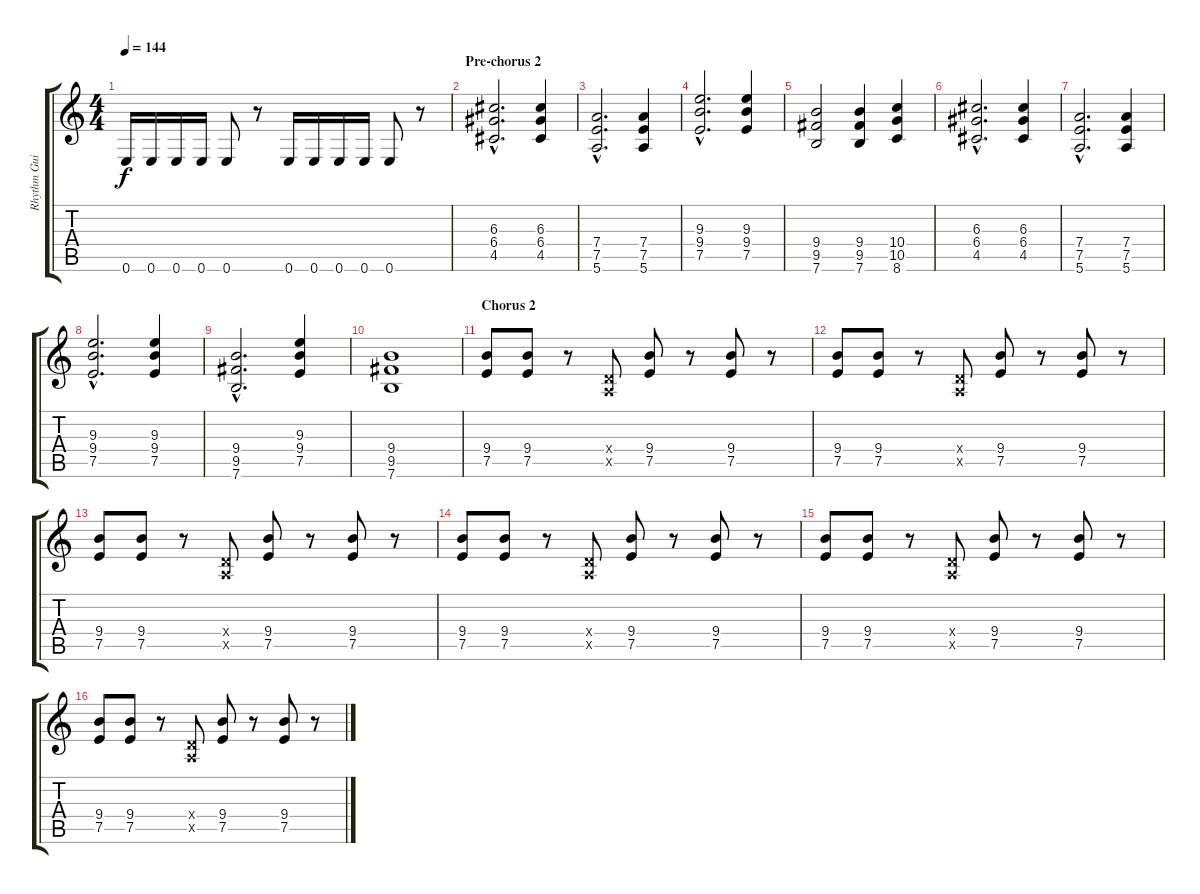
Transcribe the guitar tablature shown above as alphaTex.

\track ("Rhythm Guitar 2" "Rhythm Gui") {instrument overdrivenguitar}
\staff {score tabs}
\tuning (E4 B3 G3 D3 A2 E2) {hide}
\ts (4 4)
\tempo 144
\clef g2
\ks c
0.6.16{dy f} 0.6.16 0.6.16 0.6.16 0.6.8 r.8 0.6.16 0.6.16 0.6.16 0.6.16 0.6.8 r.8 |
\section ("" "Pre-chorus 2")
(6.3{hac} 6.4{hac} 4.5{hac}).2{d} (6.3 6.4 4.5).4 |
(7.4{hac} 7.5{hac} 5.6{hac}).2{d} (7.4 7.5 5.6).4 |
(9.3{hac} 9.4{hac} 7.5{hac}).2{d} (9.3 9.4 7.5).4 |
(9.4 9.5 7.6).2 (9.4 9.5 7.6).4 (10.4 10.5 8.6).4 |
(6.3{hac} 6.4{hac} 4.5{hac}).2{d} (6.3 6.4 4.5).4 |
(7.4{hac} 7.5{hac} 5.6{hac}).2{d} (7.4 7.5 5.6).4 |
(9.3{hac} 9.4{hac} 7.5{hac}).2{d} (9.3 9.4 7.5).4 |
(9.4{hac} 9.5{hac} 7.6{hac}).2{d} (9.3 9.4 7.5).4 |
(9.4 9.5 7.6).1 |
\section ("" "Chorus 2")
(9.4 7.5).8 (9.4 7.5).8 r.8 (0.4{x} 0.5{x}).8 (9.4 7.5).8 r.8 (9.4 7.5).8 r.8 |
(9.4 7.5).8 (9.4 7.5).8 r.8 (0.4{x} 0.5{x}).8 (9.4 7.5).8 r.8 (9.4 7.5).8 r.8 |
(9.4 7.5).8 (9.4 7.5).8 r.8 (0.4{x} 0.5{x}).8 (9.4 7.5).8 r.8 (9.4 7.5).8 r.8 |
(9.4 7.5).8 (9.4 7.5).8 r.8 (0.4{x} 0.5{x}).8 (9.4 7.5).8 r.8 (9.4 7.5).8 r.8 |
(9.4 7.5).8 (9.4 7.5).8 r.8 (0.4{x} 0.5{x}).8 (9.4 7.5).8 r.8 (9.4 7.5).8 r.8 |
(9.4 7.5).8 (9.4 7.5).8 r.8 (0.4{x} 0.5{x}).8 (9.4 7.5).8 r.8 (9.4 7.5).8 r.8
